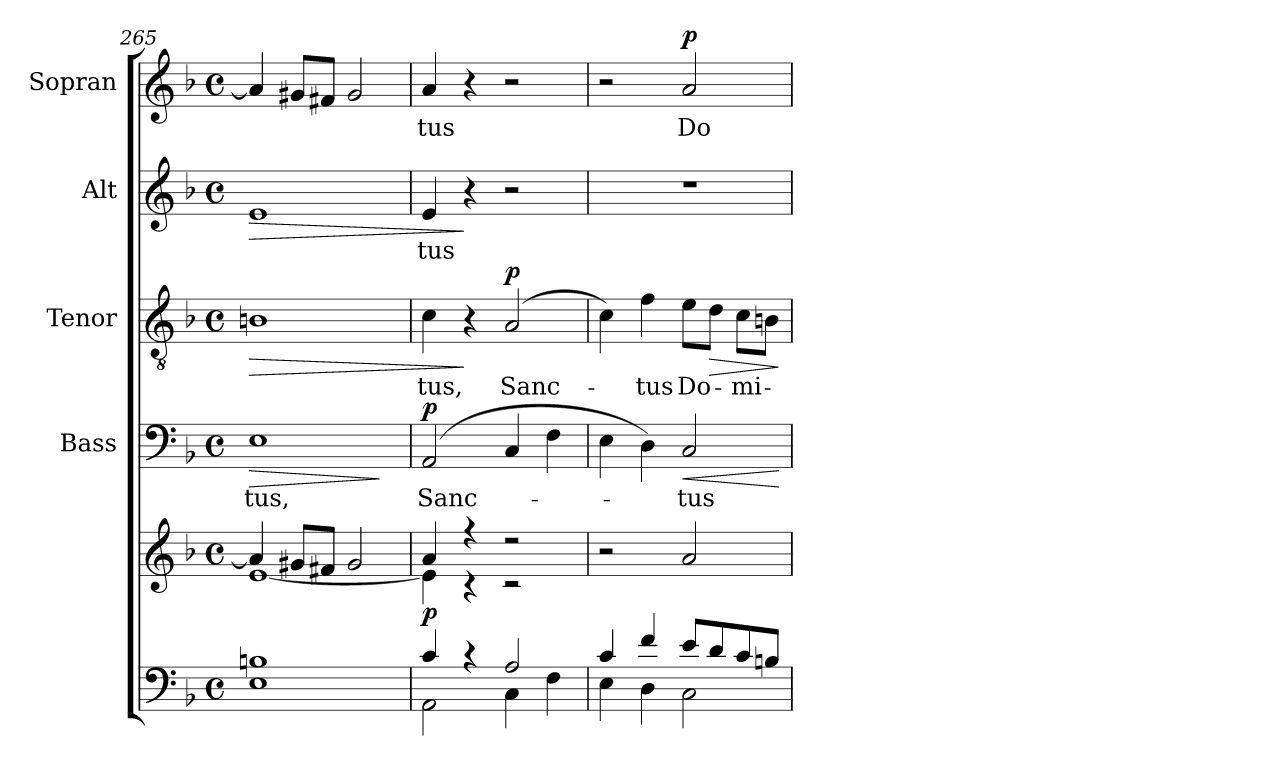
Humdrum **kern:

**kern	**kern	**dynam	**kern	**text	**dynam	**kern	**text	**dynam	**kern	**text	**dynam	**kern	**text	**dynam
*part5	*part5	*part5	*part4	*part4	*part4	*part3	*part3	*part3	*part2	*part2	*part2	*part1	*part1	*part1
*staff6	*staff5	*staff5/6	*staff4	*staff4	*staff4	*staff3	*staff3	*staff3	*staff2	*staff2	*staff2	*staff1	*staff1	*staff1
*	*	*	*I"Bass	*	*	*I"Tenor	*	*	*I"Alt	*	*	*I"Sopran	*	*
*	*	*	*I'B.	*	*	*I'T.	*	*	*I'A.	*	*	*I'S.	*	*
*clefF4	*clefG2	*	*clefF4	*	*	*clefGv2	*	*	*clefG2	*	*	*clefG2	*	*
*k[b-]	*k[b-]	*	*k[b-]	*	*	*k[b-]	*	*	*k[b-]	*	*	*k[b-]	*	*
*F:	*F:	*	*F:	*	*	*F:	*	*	*F:	*	*	*F:	*	*
*M4/4	*M4/4	*	*M4/4	*	*	*M4/4	*	*	*M4/4	*	*	*M4/4	*	*
*met(c)	*met(c)	*	*met(c)	*	*	*met(c)	*	*	*met(c)	*	*	*met(c)	*	*
=265	=265	=265	=265	=265	=265	=265	=265	=265	=265	=265	=265	=265	=265	=265
*^	*^	*	*	*	*	*	*	*	*	*	*	*	*	*
!	!	!	!	!	!	!LO:LY:b	!LO:HP:b	!	!	!LO:HP:b	!	!	!LO:HP:b	!	!	!
1Bn	1E	4a/]	[<1e	.	1E	-tus,	>	1Bn	.	>	1e	.	>	4a/]	.	.
.	.	8g#X/L	.	.	.	.	.	.	.	.	.	.	.	8g#X/L	.	.
.	.	8f#X/J	.	.	.	.	.	.	.	.	.	.	.	8f#X/J	.	.
.	.	2g#/	.	.	.	.	.	.	.	.	.	.	.	2g#/	.	.
*v	*v	*	*	*	*	*	*	*	*	*	*	*	*	*	*	*
*	*v	*v	*	*	*	*	*	*	*	*	*	*	*	*	*
.	.	.	.	.	]	.	.	.	.	.	.	.	.	.
!!LO:PB:g=z
=266	=266	=266	=266	=266	=266	=266	=266	=266	=266	=266	=266	=266	=266	=266
*^	*^	*	*	*	*	*	*	*	*	*	*	*	*	*
!	!	!	!	!LO:DY:b	!	!LO:LY:b	!LO:DY:a	!	!LO:LY:b	!	!	!LO:LY:b	!	!	!LO:LY:b	!
4c/	2AA\	4a/	4e\]	p	(2AA/	Sanc-	p	4c\	-tus,	.	4e/	-tus	.	4a/	-tus	.
4rc	.	4r	4r	.	.	.	.	4r	.	]	4r	.	]	4r	.	.
!	!	!	!	!	!	!	!	!	!LO:LY:b	!LO:DY:a	!	!	!	!	!	!
2A/	4C\	2r	2r	.	4C/	.	.	(2A/	Sanc-	p	2r	.	.	2r	.	.
.	4F\	.	.	.	4F\	.	.	.	.	.	.	.	.	.	.	.
*	*	*v	*v	*	*	*	*	*	*	*	*	*	*	*	*	*
=267	=267	=267	=267	=267	=267	=267	=267	=267	=267	=267	=267	=267	=267	=267	=267
4c/	4E\	2r	.	4E\	.	.	4c\)	.	.	1r	.	.	2r	.	.
!	!	!	!	!	!	!	!	!LO:LY:b	!	!	!	!	!	!	!
4f/	4D\	.	.	4D\)	.	.	4f\	-tus	.	.	.	.	.	.	.
!	!	!	!	!	!LO:LY:b	!LO:HP:b	!	!LO:LY:b	!	!	!	!	!	!LO:LY:b	!LO:DY:a
8e/L	2C\	2a/	.	2C/	-tus	<	8e\L	Do-	.	.	.	.	2a/	Do-	p
!	!	!	!	!	!	!	!	!	!LO:HP:b	!	!	!	!	!	!
8d/	.	.	.	.	.	.	8d\J	.	>	.	.	.	.	.	.
!	!	!	!	!	!	!	!	!LO:LY:b	!	!	!	!	!	!	!
8c/	.	.	.	.	.	.	8c\L	-mi-	.	.	.	.	.	.	.
8Bn/J	.	.	.	.	.	.	8Bn\J	.	.	.	.	.	.	.	.
*v	*v	*	*	*	*	*	*	*	*	*	*	*	*	*	*
.	.	.	.	.	[	.	.	]	.	.	.	.	.	.
=	=	=	=	=	=	=	=	=	=	=	=	=	=	=
*-	*-	*-	*-	*-	*-	*-	*-	*-	*-	*-	*-	*-	*-	*-
